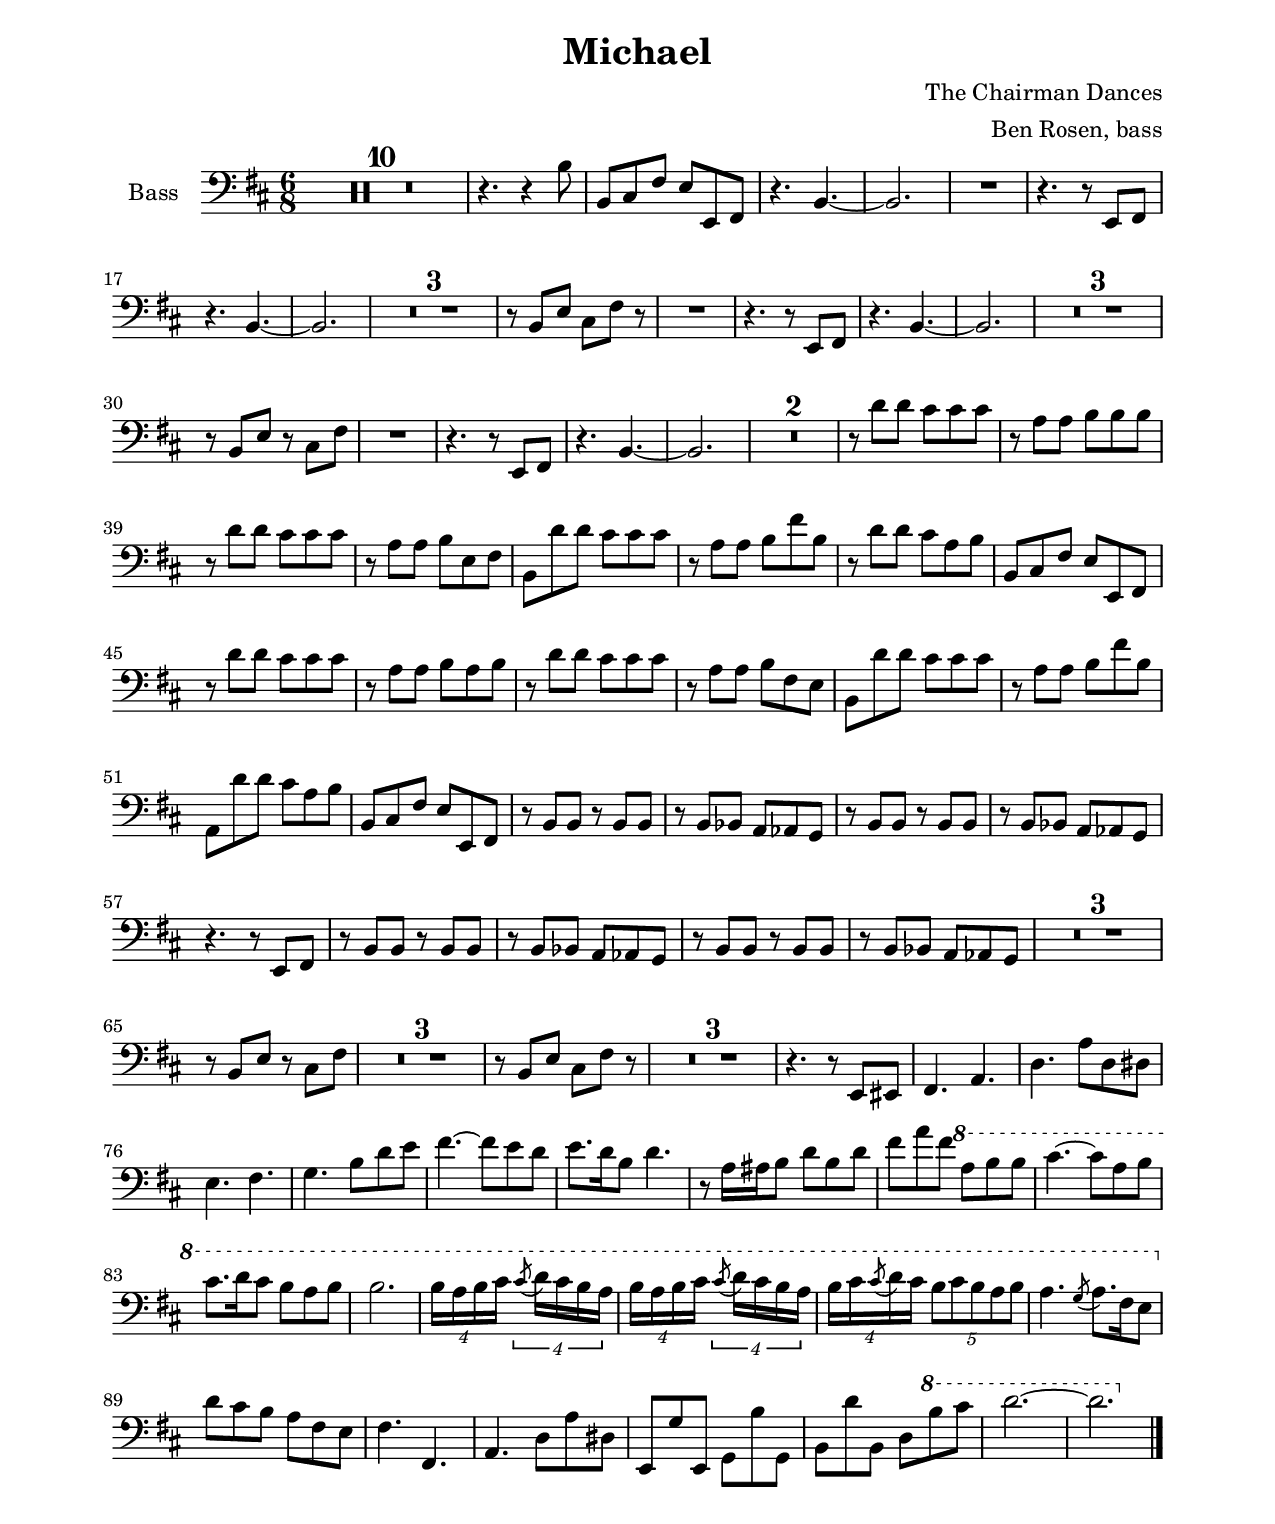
\version "2.24.1"

\include "settings.ily"

\header {
  title = "Michael"
  composer = "The Chairman Dances"
  arranger = "Ben Rosen, bass"
}

music = \relative b {
  \key b \minor
  \time 6/8
  \clef "bass"

  | R2 * 15

  | r4. r4 b8
  | b,8 cs8 fs8 e8 e,8 fs8

  | r4. b4. ~
  | b2.
  | R2.

  | r4. r8 e,8 fs8
  | r4. b4. ~
  | b2.

  | R2. * 3

  | r8 b8 e8 cs8 fs8 r8

  | R2.

  | r4. r8 e,8 fs8
  | r4. b4. ~
  | b2.

  | R2. * 3

  | r8 b8 e8 r8 cs8 fs8

  | R2.

  | r4. r8 e,8 fs8

  | r4. b4. ~
  | b2.

  | R1.

  | r8 d'8 d8 cs8 cs8 cs8
  | r8 a8 a8 b8 b8 b8
  | r8 d8 d8 cs8 cs8 cs8
  | r8 a8 a8 b8 e,8 fs8

  | b,8 d'8 d8 cs8 cs8 cs8
  | r8 a8 a8 b8 fs'8 b,8
  | r8 d8 d8 cs8 a8 b8
  | b,8 cs8 fs8 e8 e,8 fs8

  | r8 d''8 d8 cs8 cs8 cs8
  | r8 a8 a8 b8 a8 b8
  | r8 d8 d8 cs8 cs8 cs8
  | r8 a8 a8 b8 fs8 e8

  | b8 d'8 d8 cs8 cs8 cs8
  | r8 a8 a8 b8 fs'8 b,8
  | a,8 d'8 d8 cs8 a8 b8
  | b,8 cs8 fs8 e8 e,8 fs8

  | r8 b8 b8 r8 b8 b8
  | r8 b8 bf8 a8 af8 g8
  | r8 b8 b8 r8 b8 b8
  | r8 b8 bf8 a8 af8 g8

  | r4. r8 e8 fs8
  | r8 b8 b8 r8 b8 b8
  | r8 b8 bf8 a8 af8 g8
  | r8 b8 b8 r8 b8 b8

  | r8 b8 bf8 a8 af8 g8

  | R2. * 3

  | r8 b8 e8 r8 cs8 fs8

  | R2. * 3

  | r8 b,8 e8 cs8 fs8 r8

  | R2. * 3

  | r4. r8 e,8 es8

  | fs4. a4.
  | d4. a'8 d,8 ds8
  | e4. fs4.
  | g4. b8 d8 e8

  | fs4. ~ fs8 e8 d8
  | e8. d16 b8 d4.
  | r8 a16 as16 b8 d8 b8 d8
  | fs8 a8 fs8
    \ottava #1 a8 b8 b8

  | cs4. ~ cs8 a8 b8
  | cs8. d16 cs8 b8 a8 b8
  | b2.
  | \tuplet 4/6 { b16 a16 b16 cs16 } \tuplet 4/6 { \acciaccatura { cs8 } d16 cs16 b16 a16 }

  | \tuplet 4/6 { b16 a16 b16 cs16 } \tuplet 4/6  { \acciaccatura { cs8 } d16 cs16 b16 a16 }
  | \tuplet 4/6 { b16 cs16 \acciaccatura { cs8 } d16 cs16 }
    \tuplet 5/3 { b8 cs8 b8 a8 b8 }
  | a4. \acciaccatura { g8 } a8. fs16 e8
    \ottava #0
  | d8 cs8 b8 a8 fs8 e8

  | fs4. fs,4.
  | a4. d8 a'8 ds,8
  | e,8 g'8 e,8 g8 b'8 g,8
  | b8 d'8 b,8 d8
    \ottava #1 b''8 cs8

  | d2. ~
  | d2.

  \bar "|."
}

\score {
  \new Staff \with {
    instrumentName = "Bass"
  } {
    \compressMMRests
    \music
  }
}
